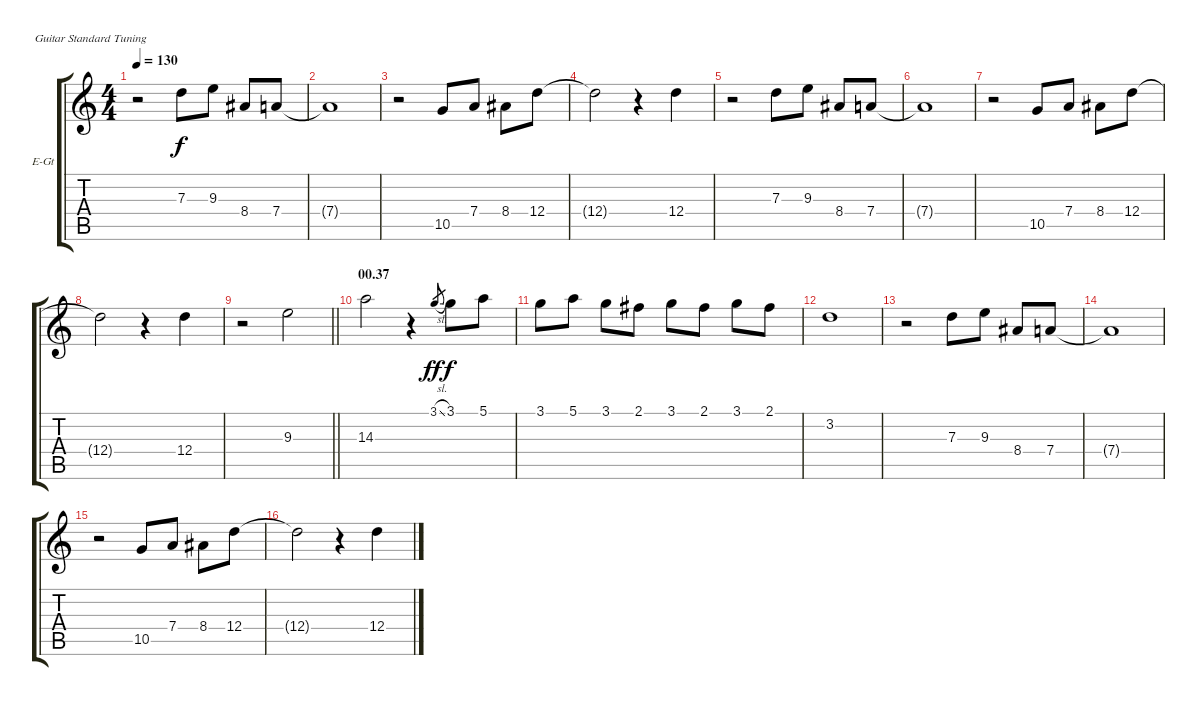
\bracketExtendMode groupsimilarinstruments
\firstSystemTrackNameOrientation horizontal
\otherSystemsTrackNameOrientation horizontal
\track ("Костыль" "E-Gt") {instrument electricguitarjazz}
\staff {score tabs}
\tuning (E4 B3 G3 D3 A2 E2)
\ts (4 4)
\beaming (8 2 2 2 2)
\tempo 130
\clef g2
\ks c
r.2{dy f instrument electricguitarjazz} 7.3.8 9.3.8 8.4.8 7.4.8 |
7.4{t}.1 |
r.2 10.5.8 7.4.8 8.4.8 12.4.8 |
12.4{t}.2 r.4 12.4.4 |
r.2 7.3.8 9.3.8 8.4.8 7.4.8 |
7.4{t}.1 |
r.2 10.5.8 7.4.8 8.4.8 12.4.8 |
12.4{t}.2 r.4 12.4.4 |
\barLineRight lightlight
r.2 9.3.2 |
\section ("" "00.37")
14.3.2 r.4 3.1{sl}.8{gr dy ff} 3.1.8{dy f} 5.1.8 |
3.1.8 5.1.8 3.1.8 2.1.8 3.1.8 2.1.8 3.1.8 2.1.8 |
3.2.1 |
r.2 7.3.8 9.3.8 8.4.8 7.4.8 |
7.4{t}.1 |
r.2 10.5.8 7.4.8 8.4.8 12.4.8 |
12.4{t}.2 r.4 12.4.4
